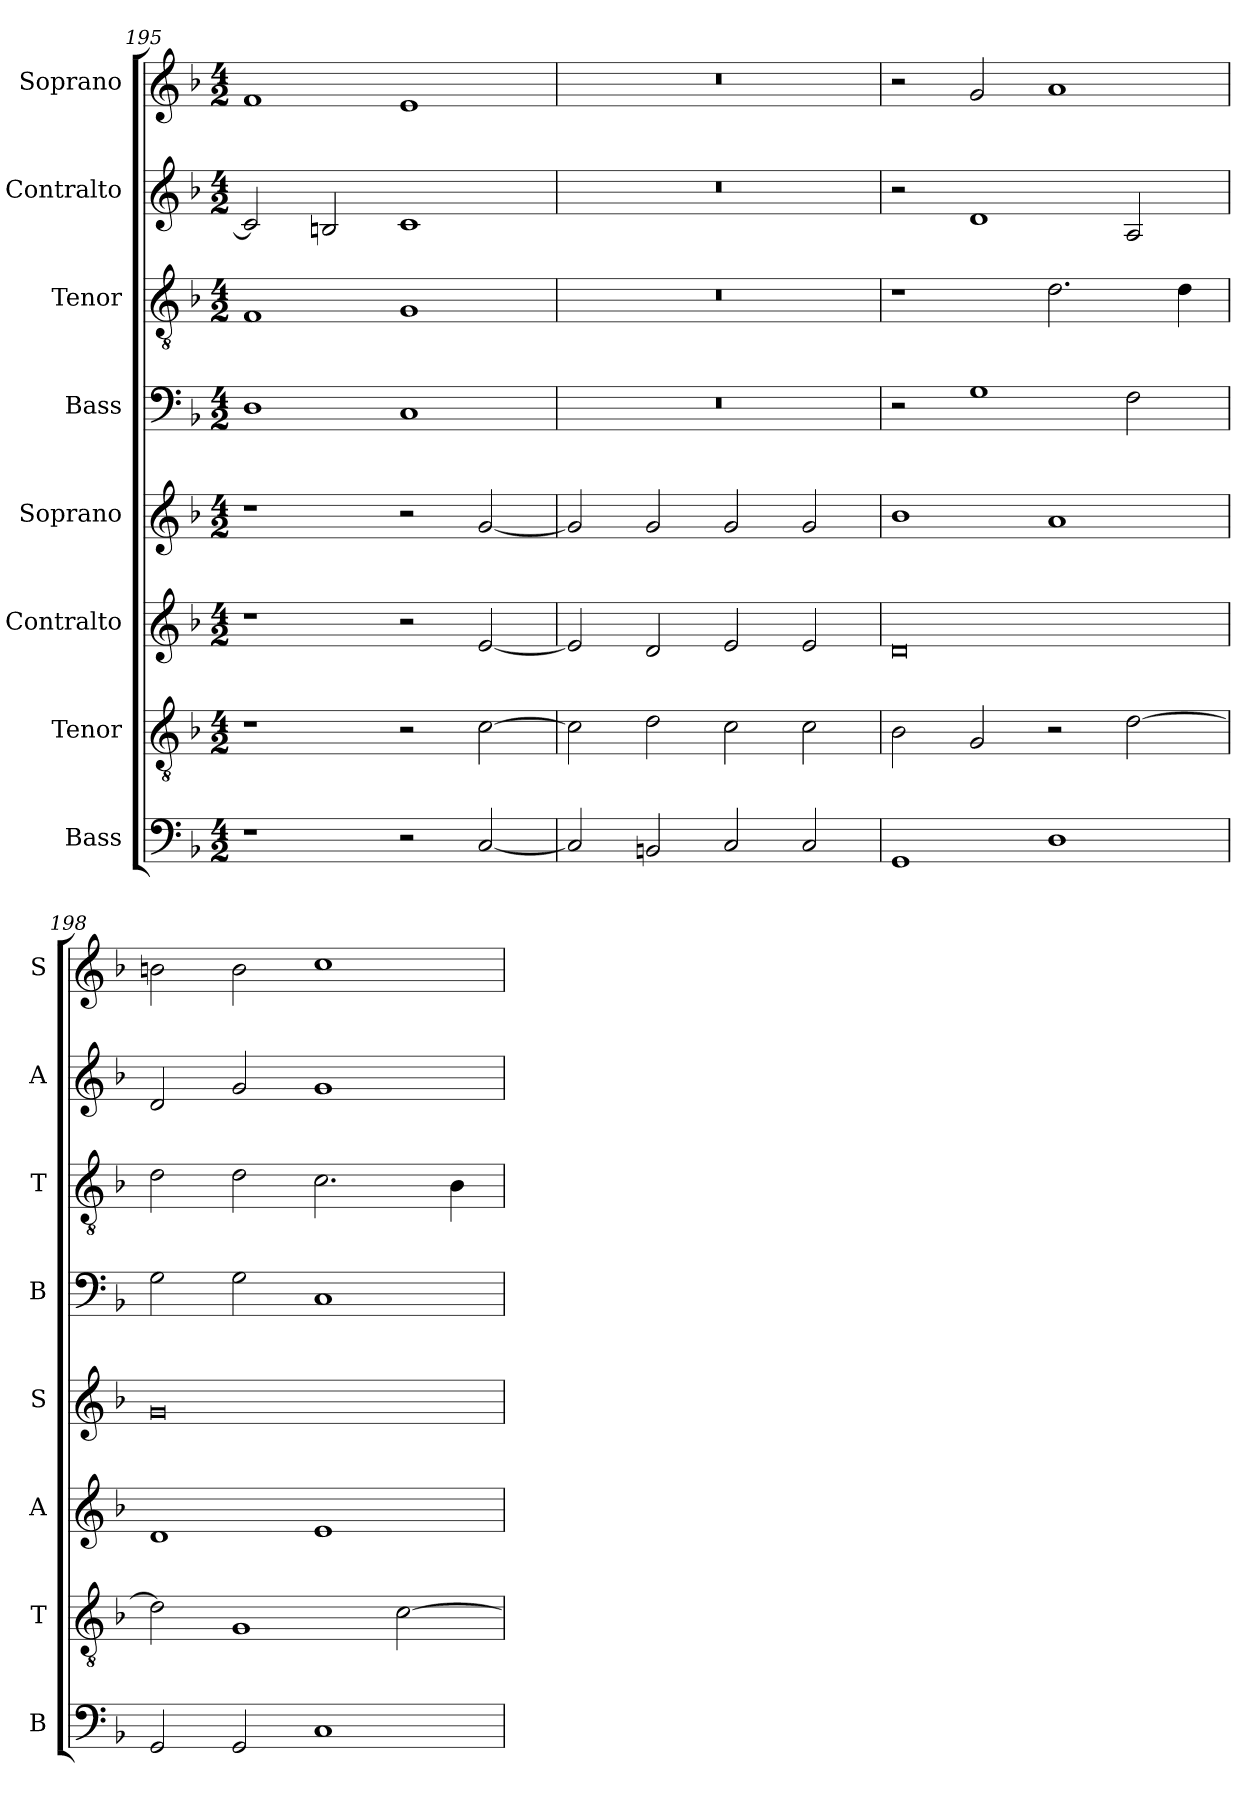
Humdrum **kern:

**kern	**kern	**kern	**kern	**kern	**kern	**kern	**kern
*part8	*part7	*part6	*part5	*part4	*part3	*part2	*part1
*staff8	*staff7	*staff6	*staff5	*staff4	*staff3	*staff2	*staff1
*I"Bass	*I"Tenor	*I"Contralto	*I"Soprano	*I"Bass	*I"Tenor	*I"Contralto	*I"Soprano
*I'B	*I'T	*I'A	*I'S	*I'B	*I'T	*I'A	*I'S
*clefF4	*clefGv2	*clefG2	*clefG2	*clefF4	*clefGv2	*clefG2	*clefG2
*k[b-]	*k[b-]	*k[b-]	*k[b-]	*k[b-]	*k[b-]	*k[b-]	*k[b-]
*F:ion	*F:ion	*F:ion	*F:ion	*F:ion	*F:ion	*F:ion	*F:ion
*M4/2	*M4/2	*M4/2	*M4/2	*M4/2	*M4/2	*M4/2	*M4/2
=195	=195	=195	=195	=195	=195	=195	=195
1r	1r	1r	1r	1D	1F	2c]	1f
.	.	.	.	.	.	2Bn	.
2r	2r	2r	2r	1C	1G	1c	1e
[2C	[2c	[2e	[2g	.	.	.	.
=196	=196	=196	=196	=196	=196	=196	=196
2C]	2c]	2e]	2g]	0r	0r	0r	0r
2BBn	2d	2d	2g	.	.	.	.
2C	2c	2e	2g	.	.	.	.
2C	2c	2e	2g	.	.	.	.
=197	=197	=197	=197	=197	=197	=197	=197
1GG	2B-	0d	1b-	2r	1r	2r	2r
.	2G	.	.	1G	.	1d	2g
1D	2r	.	1a	.	2.d	.	1a
.	[2d	.	.	2F	.	2A	.
.	.	.	.	.	4d	.	.
=198	=198	=198	=198	=198	=198	=198	=198
2GG	2d]	1d	0g	2G	2d	2d	2bn
2GG	1G	.	.	2G	2d	2g	2b
1C	.	1e	.	1C	2.c	1g	1cc
.	[2c	.	.	.	.	.	.
.	.	.	.	.	4B-	.	.
=	=	=	=	=	=	=	=
*-	*-	*-	*-	*-	*-	*-	*-
